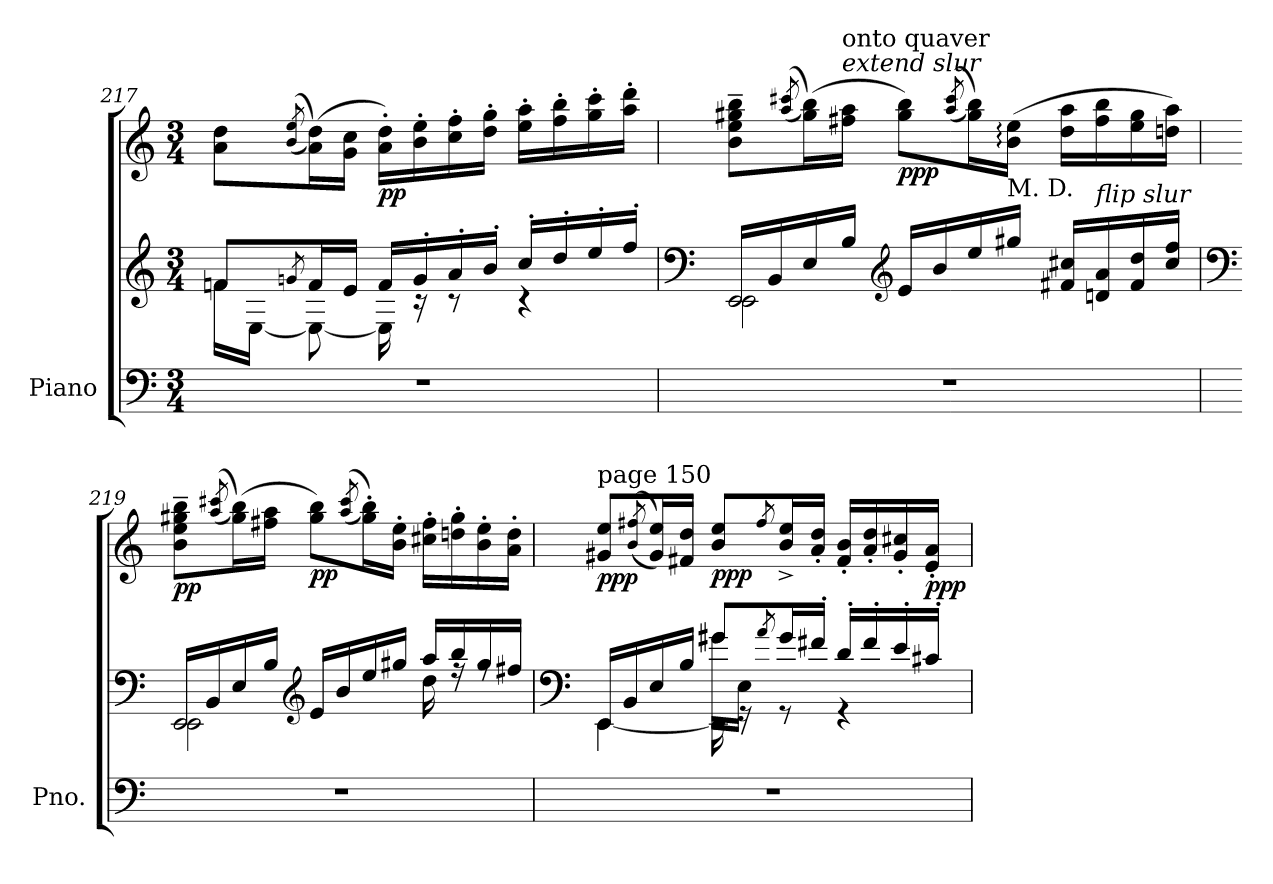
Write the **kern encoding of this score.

**kern	**kern	**kern	**dynam
*part1	*part1	*part1	*part1
*staff3	*staff2	*staff1	*staff1/2/3
*I"Piano	*	*	*
*I'Pno.	*	*	*
!!LO:LB:g=z
*clefF4	*clefG2	*clefG2	*
*k[]	*k[]	*k[]	*
*M3/4	*M3/4	*M3/4	*
=217	=217	=217	=217
*	*^	*	*
!	!	!	!	!LO:DY:b
2.r	8fn/L	16f\LL	8a\ 8dd\L	other-dynamics
.	.	[16E\JJ	.	.
.	8qgn/	.	(>(<8qb/ 8qee/	.
.	16f/L	8E\_	(>16a\ 16dd\L))	.
.	16e/JJ	.	16g\ 16cc\JJ	.
!	!	!	!	!LO:DY:b
.	16f/LL	16E\]	16a\' 16dd\'LL)	pp
.	16g'/	16rc	16b\' 16ee\'	.
.	16a'/	8rc	16cc\' 16ff\'	.
.	16b'/JJ	.	16dd\' 16gg\'JJ	.
.	16cc'/LL	4rc	16ee\' 16aa\'LL	.
.	16dd'/	.	16ff\' 16bb\'	.
.	16ee'/	.	16gg\' 16ccc\'	.
.	16ff'/JJ	.	16aa\' 16ddd\'JJ	.
=218	=218	=218	=218	=218
*	*clefF4	*	*	*
!	!LO:N:head=open	!	!	!LO:DY:b=2
!	!	!	!	!LO:DY:n=1:b
2.r	16EE/LL	2EE\	8b\~ 8ee\~ 8gg#X\~ 8bb\~L	other-dynamics other-dynamics
.	16BB/	.	.	.
.	.	.	(>(<8qaa/ 8qccc#X/	.
.	16E/	.	(>16gg#\ 16bb\L))	.
!	!	!	!LO:TX:a:i:t=extend slur	!
!	!	!	!LO:TX:a:t=onto quaver	!
.	16B/JJ	.	16ff#X\ 16aa\JJ	.
*	*clefG2	*	*	*
!	!	!	!	!LO:DY:n=2:b
.	16e/LL	.	8gg#\ 8bb\L)	ppp
.	16b/	.	.	.
.	.	.	(>(<8qaa/ 8qccc#/	.
.	16ee/	.	16gg#\ 16bb\L))	.
!	!	!	!LO:TX:b:t=M.  D.	!
.	16gg#X/JJ	.	(>16b\: 16ee\:JJ	.
.	16f#X/ 16cc#X/LL	4rcyy	16dd\ 16aa\LL	.
!	!LO:TX:a:i:t=flip slur	!	!	!
.	16dn/ 16a/	.	16ff#\ 16bb\	.
.	16f#/ 16dd/	.	16ee\ 16gg#\	.
.	16cc#/ 16ff/JJ	.	16ddn\ 16aa\JJ)	.
=219	=219	=219	=219	=219
*	*clefF4	*	*	*
!	!LO:N:head=open	!	!	!LO:DY:b
2.r	16EE/LL	2EE\	8b\~ 8ee\~ 8gg#X\~ 8bb\~L	pp
.	16BB/	.	.	.
.	.	.	(>(<8qaa/ 8qccc#X/	.
.	16E/	.	(>16gg#\ 16bb\L))	.
.	16B/JJ	.	16ff#i\ 16aa\JJ	.
*	*clefG2	*	*	*
!	!	!	!	!LO:DY:b
.	16e/LL	.	8gg#\ 8bb\L)	pp
.	16b/	.	.	.
.	.	.	(>(<8qaa/ 8qccc#/	.
.	16ee/	.	16gg#\' 16bb\'L))	.
.	16gg#X/JJ	.	16b\' 16ee\'JJ	.
.	16aa/LL	16dd\	16cc#X\' 16ff#\'LL	.
.	16bb/	16rff	16ddn\' 16gg#\'	.
.	16gg#/	8rff	16b\' 16ee\'	.
.	16ff#X/JJ	.	16a\' 16dd\'JJ	.
*	*v	*v	*	*
!!LO:PB:g=z
=220	=220	=220	=220
*	*clefF4	*	*
*	*^	*	*
*	*	*^	*	*
!	!	!	!	!LO:TX:a:t=page 150	!
!	!	!	!	!	!LO:DY:b
2.r	16EE/LL	[4EE\	4ryy	8g#X/ 8ee/L	ppp
.	16BB/	.	.	.	.
.	.	.	.	(<(>8qb/ 8qff#X/	.
.	16E/	.	.	16g#/ 16ee/L))	.
.	16B/JJ	.	.	16f#X/ 16dd/JJ	.
!	!	!	!	!	!LO:DY:b
.	8g#X/L	16EE\]	16g#\LL	8b/ 8ee/L	ppp
.	.	16rGG	16E\JJ	.	.
.	8qa/	.	.	8qff#/	.
.	16g#/L	8rGG	4.ryy	16b/^ 16ee/^L	.
.	16f#X'/JJ	.	.	16a/' 16dd/'JJ	.
.	16d'/LL	4rGG	.	16f#/' 16b/'LL	.
.	16f#'/	.	.	16a/' 16dd/'	.
.	16e'/	.	.	16g#/' 16cc#X/'	.
!	!	!	!	!	!LO:DY:b
.	16c#X'/JJ	.	.	16e/' 16a/'JJ	ppp
*	*v	*v	*v	*	*
=	=	=	=
*-	*-	*-	*-
